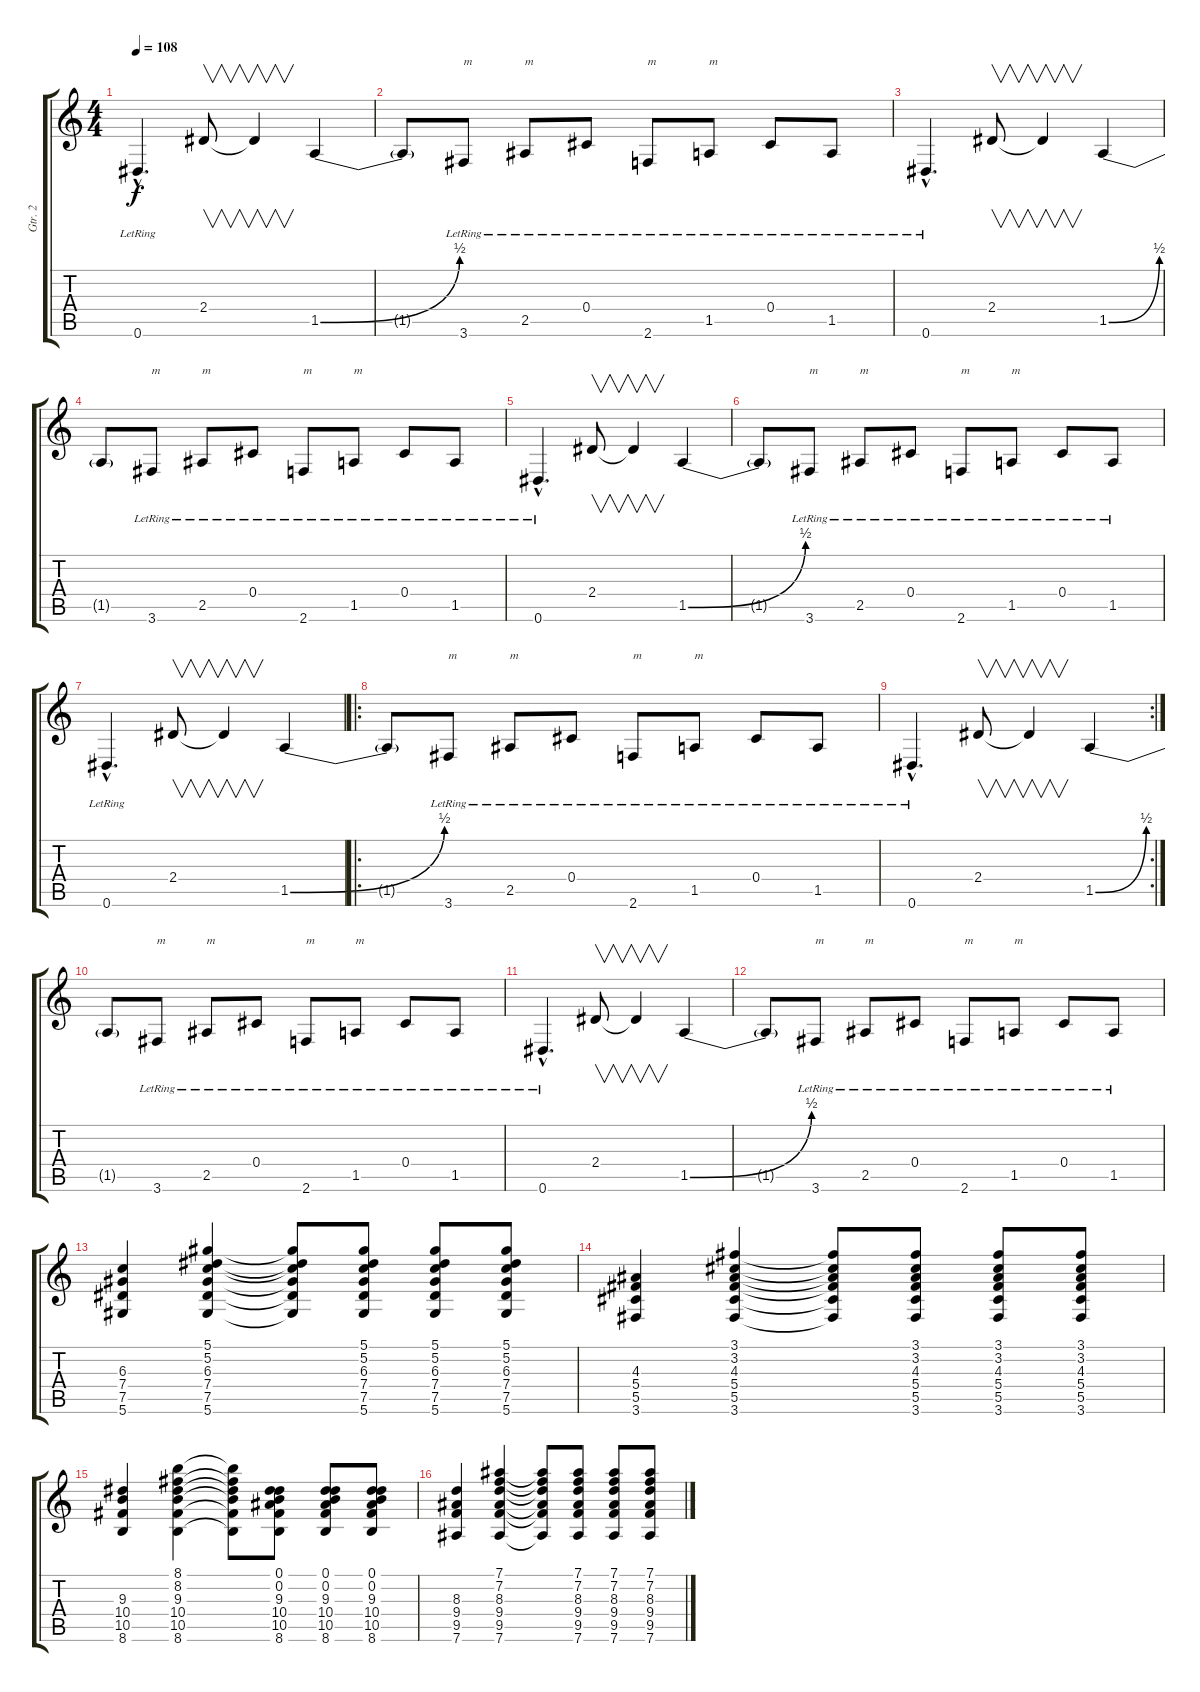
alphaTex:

\track ("Gtr. 2" "Gtr. 2") {instrument overdrivenguitar}
\staff {score tabs}
\tuning (Eb4 Bb3 Gb3 Db3 Ab2 Eb2) {hide}
\ts (4 4)
\tempo 108
\clef g2
\ks c
0.6{hac lr}.4{d dy f} 2.4.8{v} 2.4{t}.4{v} 1.5{be (bend 0 0 60 2)}.4 |
1.5{t}.8 3.6{lr}.8{txt "m"} 2.5{lr}.8{txt "m"} 0.4{lr}.8 2.6{lr}.8{txt "m"} 1.5{lr}.8{txt "m"} 0.4{lr}.8 1.5{lr}.8 |
0.6{hac lr}.4{d} 2.4.8{v} 2.4{t}.4{v} 1.5{be (bend 0 0 60 2)}.4 |
1.5{t}.8 3.6{lr}.8{txt "m"} 2.5{lr}.8{txt "m"} 0.4{lr}.8 2.6{lr}.8{txt "m"} 1.5{lr}.8{txt "m"} 0.4{lr}.8 1.5{lr}.8 |
0.6{hac lr}.4{d} 2.4.8{v} 2.4{t}.4{v} 1.5{be (bend 0 0 60 2)}.4 |
1.5{t}.8 3.6{lr}.8{txt "m"} 2.5{lr}.8{txt "m"} 0.4{lr}.8 2.6{lr}.8{txt "m"} 1.5{lr}.8{txt "m"} 0.4{lr}.8 1.5{lr}.8 |
0.6{hac lr}.4{d} 2.4.8{v} 2.4{t}.4{v} 1.5{be (bend 0 0 60 2)}.4 |
\ro
1.5{t}.8 3.6{lr}.8{txt "m"} 2.5{lr}.8{txt "m"} 0.4{lr}.8 2.6{lr}.8{txt "m"} 1.5{lr}.8{txt "m"} 0.4{lr}.8 1.5{lr}.8 |
\rc 2
0.6{hac lr}.4{d} 2.4.8{v} 2.4{t}.4{v} 1.5{be (bend 0 0 60 2)}.4 |
1.5{t}.8 3.6{lr}.8{txt "m"} 2.5{lr}.8{txt "m"} 0.4{lr}.8 2.6{lr}.8{txt "m"} 1.5{lr}.8{txt "m"} 0.4{lr}.8 1.5{lr}.8 |
0.6{hac lr}.4{d} 2.4.8{v} 2.4{t}.4{v} 1.5{be (bend 0 0 60 2)}.4 |
1.5{t}.8 3.6{lr}.8{txt "m"} 2.5{lr}.8{txt "m"} 0.4{lr}.8 2.6{lr}.8{txt "m"} 1.5{lr}.8{txt "m"} 0.4{lr}.8 1.5{lr}.8 |
(6.3 7.4 7.5 5.6).4 (5.1 5.2 6.3 7.4 7.5 5.6).4 (5.1{t} 5.2{t} 6.3{t} 7.4{t} 7.5{t} 5.6{t}).8 (5.1 5.2 6.3 7.4 7.5 5.6).8 (5.1 5.2 6.3 7.4 7.5 5.6).8 (5.1 5.2 6.3 7.4 7.5 5.6).8 |
(4.3 5.4 5.5 3.6).4 (3.1 3.2 4.3 5.4 5.5 3.6).4 (3.1{t} 3.2{t} 4.3{t} 5.4{t} 5.5{t} 3.6{t}).8 (3.1 3.2 4.3 5.4 5.5 3.6).8 (3.1 3.2 4.3 5.4 5.5 3.6).8 (3.1 3.2 4.3 5.4 5.5 3.6).8 |
(9.3 10.4 10.5 8.6).4 (8.1 8.2 9.3 10.4 10.5 8.6).4 (8.1{t} 8.2{t} 9.3{t} 10.4{t} 10.5{t} 8.6{t}).8 (0.1 0.2 9.3 10.4 10.5 8.6).8 (0.1 0.2 9.3 10.4 10.5 8.6).8 (0.1 0.2 9.3 10.4 10.5 8.6).8 |
(8.3 9.4 9.5 7.6).4 (7.1 7.2 8.3 9.4 9.5 7.6).4 (7.1{t} 7.2{t} 8.3{t} 9.4{t} 9.5{t} 7.6{t}).8 (7.1 7.2 8.3 9.4 9.5 7.6).8 (7.1 7.2 8.3 9.4 9.5 7.6).8 (7.1 7.2 8.3 9.4 9.5 7.6).8
